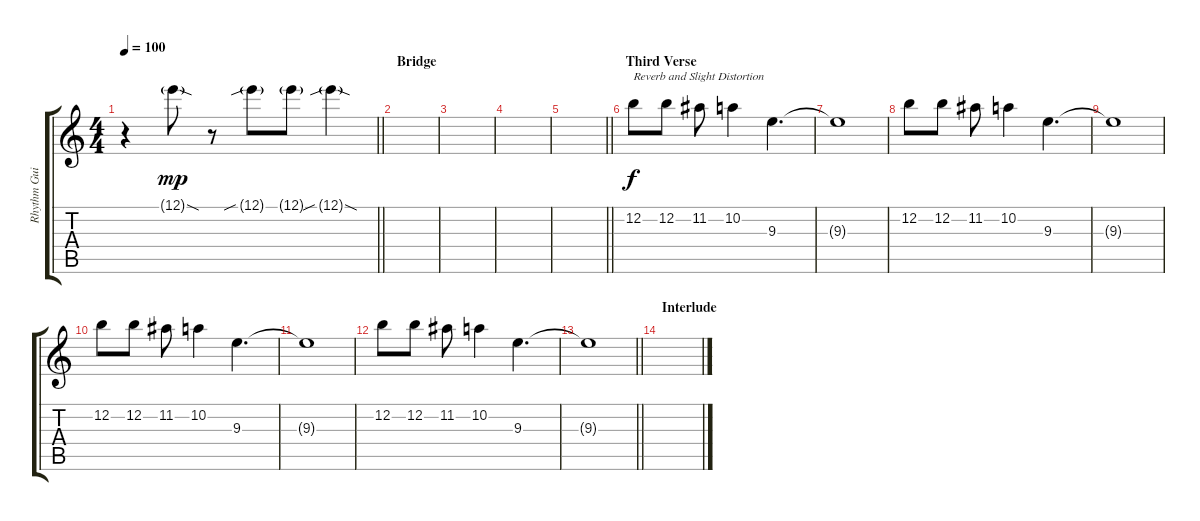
\track ("Rhythm Guitar - Johnny Marr" "Rhythm Gui") {instrument overdrivenguitar}
\staff {score tabs}
\tuning (E4 B3 G3 D3 A2 E2) {hide}
\ts (4 4)
\tempo 100
\clef g2
\barLineRight lightlight
\ks c
r.4{dy mp} 12.1{sod g}.8 r.8 12.1{sib g}.8 12.1{g}.8 12.1{sib sod g}.4 |
\section ("" "Bridge")
|
|
|
\barLineRight lightlight
|
\section ("" "Third Verse")
12.2.8{txt "Reverb and Slight Distortion" dy f volume 12} 12.2.8 11.2.8 10.2.4{volume 2} 9.3.4{d} |
9.3{t}.1 |
12.2.8{volume 12} 12.2.8 11.2.8 10.2.4{volume 2} 9.3.4{d} |
9.3{t}.1 |
12.2.8{volume 12} 12.2.8 11.2.8 10.2.4{volume 2} 9.3.4{d} |
9.3{t}.1 |
12.2.8{volume 12} 12.2.8 11.2.8 10.2.4{volume 2} 9.3.4{d} |
\barLineRight lightlight
9.3{t}.1 |
\section ("" "Interlude")
